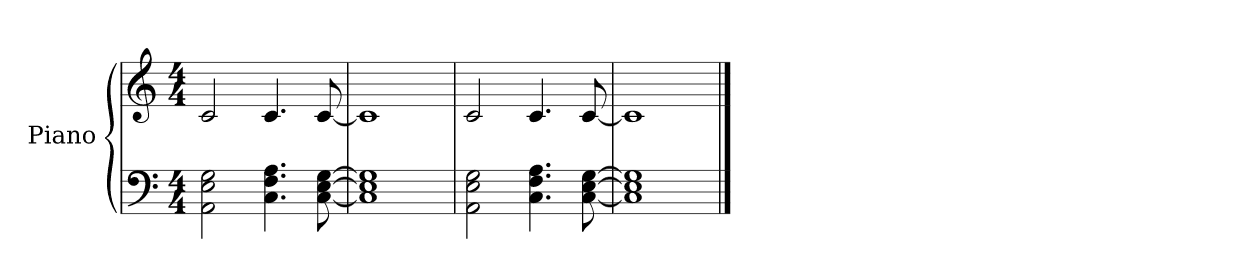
**kern	**kern
*part1	*part1
*staff2	*staff1
*I"Piano	*
*I'Pno.	*
*clefF4	*clefG2
*k[]	*k[]
*M4/4	*M4/4
*MM84	*MM84
=1	=1
2AA\ 2E\ 2G\	2c/
4.C\ 4.F\ 4.A\	4.c/
[8C\ [8E\ [8G\	[8c/
=2	=2
1C] 1E] 1G]	1c]
=3	=3
2AA\ 2E\ 2G\	2c/
4.C\ 4.F\ 4.A\	4.c/
[8C\ [8E\ [8G\	[8c/
=4	=4
1C] 1E] 1G]	1c]
==	==
*-	*-
